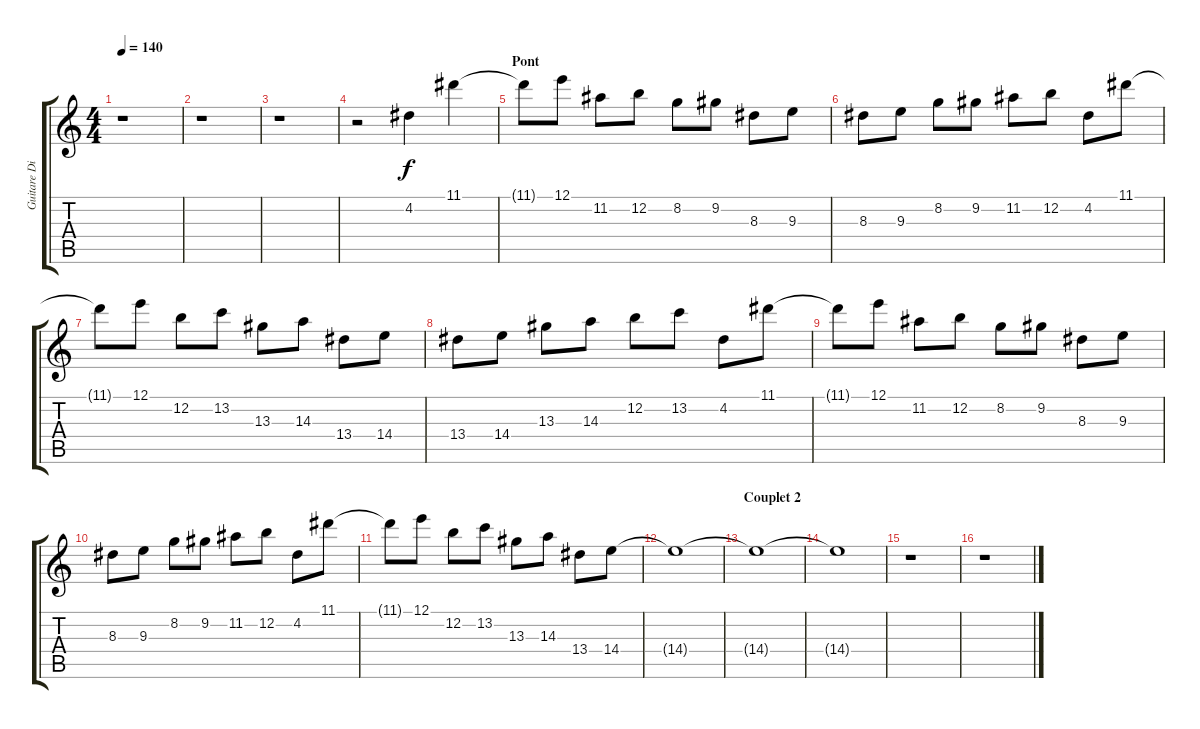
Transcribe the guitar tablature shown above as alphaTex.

\track ("Guitare Distorsion " "Guitare Di") {instrument distortionguitar}
\staff {score tabs}
\tuning (E4 B3 G3 D3 A2 E2) {hide}
\ts (4 4)
\tempo 140
\clef g2
\ks c
r.1{dy f} |
r.1 |
r.1 |
r.2 4.2.4 11.1.4 |
\section ("" "Pont")
11.1{t}.8 12.1.8 11.2.8 12.2.8 8.2.8 9.2.8 8.3.8 9.3.8 |
8.3.8 9.3.8 8.2.8 9.2.8 11.2.8 12.2.8 4.2.8 11.1.8 |
11.1{t}.8 12.1.8 12.2.8 13.2.8 13.3.8 14.3.8 13.4.8 14.4.8 |
13.4.8 14.4.8 13.3.8 14.3.8 12.2.8 13.2.8 4.2.8 11.1.8 |
11.1{t}.8 12.1.8 11.2.8 12.2.8 8.2.8 9.2.8 8.3.8 9.3.8 |
8.3.8 9.3.8 8.2.8 9.2.8 11.2.8 12.2.8 4.2.8 11.1.8 |
11.1{t}.8 12.1.8 12.2.8 13.2.8 13.3.8 14.3.8 13.4.8 14.4.8{volume 7} |
14.4{t}.1 |
\section ("" "Couplet 2")
14.4{t}.1 |
14.4{t}.1 |
r.1 |
r.1
